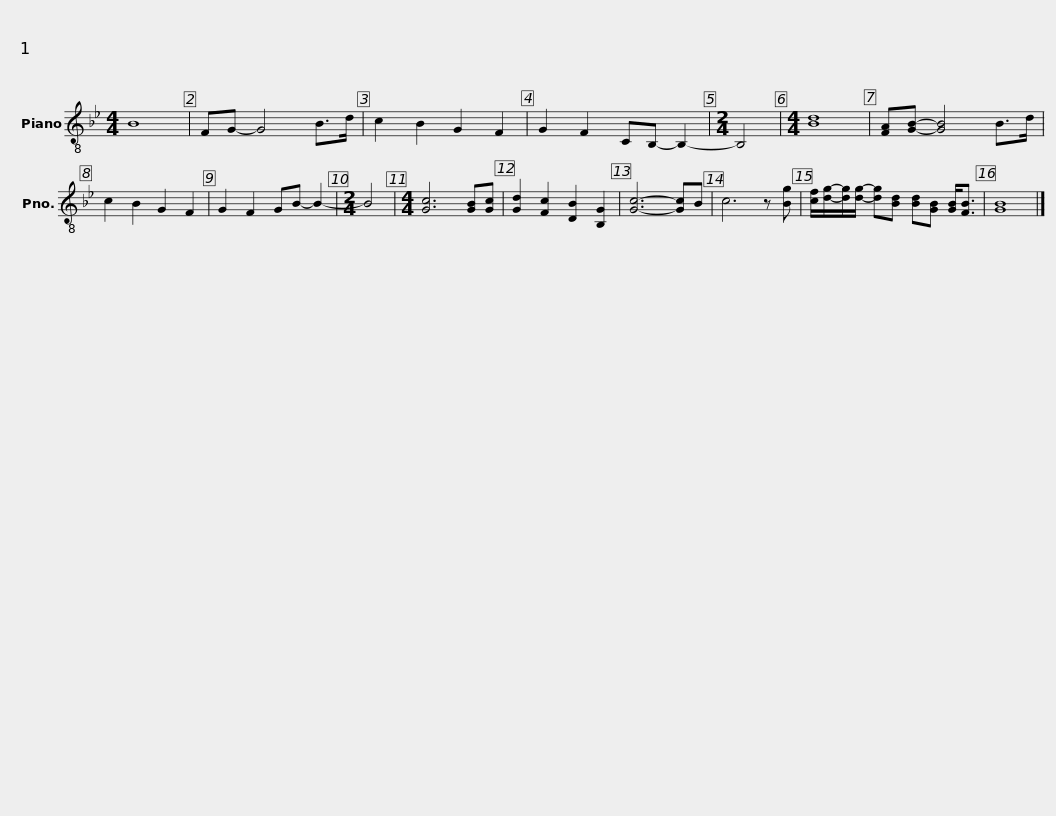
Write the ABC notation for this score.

X:1
L:1/8
M:4/4
I:linebreak $
K:Bb
V:1 treble-8
V:1
 B8 | FG- G4 B>d | c2 B2 G2 F2 | G2 F2 CB,- B,2- |[M:2/4] B,4 | %5
[M:4/4] [Bd]8 | [FA][GB]- [GB]4 B>d | c2 B2 G2 F2 | G2 F2 GB- B2- |$[M:2/4] B4 | %10
[M:4/4] [Gc]6 [GB][Gc] | [Gd]2 [Fc]2 [DB]2 [B,G]2 | [Gc]6- [Gc]B | c6 z [Bg] | [cf]/[dg]/-[dg]/[dg]/- [dg][Bd] [Bd][GB] [GB]<[FB] | %15
 [GB]8 |] %16
